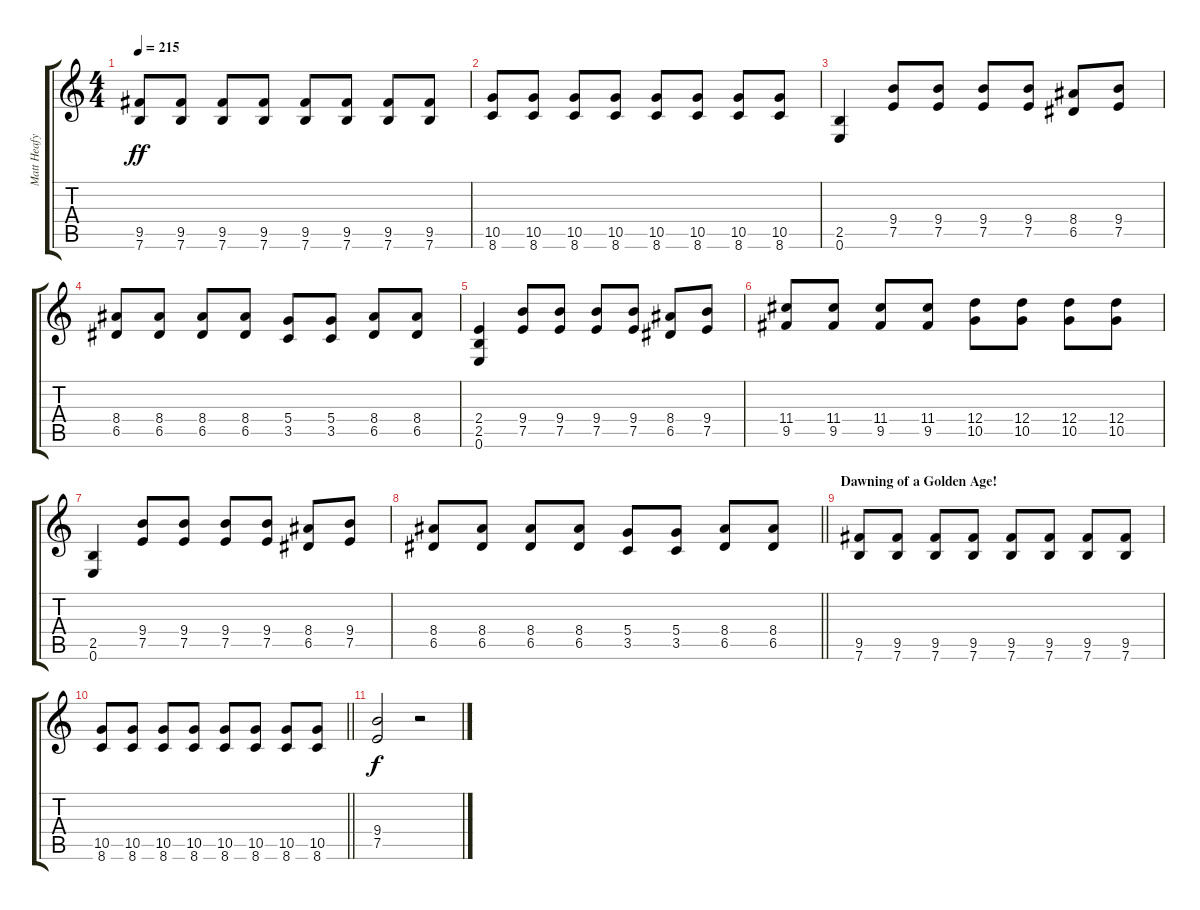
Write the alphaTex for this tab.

\track ("Matt Heafy (Trivium)" "Matt Heafy") {instrument distortionguitar}
\staff {score tabs}
\tuning (E4 B3 G3 D3 A2 E2) {hide}
\ts (4 4)
\tempo 215
\clef g2
\ks c
(9.5 7.6).8{dy ff} (9.5 7.6).8 (9.5 7.6).8 (9.5 7.6).8 (9.5 7.6).8 (9.5 7.6).8 (9.5 7.6).8 (9.5 7.6).8 |
(10.5 8.6).8 (10.5 8.6).8 (10.5 8.6).8 (10.5 8.6).8 (10.5 8.6).8 (10.5 8.6).8 (10.5 8.6).8 (10.5 8.6).8 |
(2.5 0.6).4 (9.4 7.5).8 (9.4 7.5).8 (9.4 7.5).8 (9.4 7.5).8 (8.4 6.5).8 (9.4 7.5).8 |
(8.4 6.5).8 (8.4 6.5).8 (8.4 6.5).8 (8.4 6.5).8 (5.4 3.5).8 (5.4 3.5).8 (8.4 6.5).8 (8.4 6.5).8 |
(2.4 2.5 0.6).4 (9.4 7.5).8 (9.4 7.5).8 (9.4 7.5).8 (9.4 7.5).8 (8.4 6.5).8 (9.4 7.5).8 |
(11.4 9.5).8 (11.4 9.5).8 (11.4 9.5).8 (11.4 9.5).8 (12.4 10.5).8 (12.4 10.5).8 (12.4 10.5).8 (12.4 10.5).8 |
(2.5 0.6).4 (9.4 7.5).8 (9.4 7.5).8 (9.4 7.5).8 (9.4 7.5).8 (8.4 6.5).8 (9.4 7.5).8 |
\barLineRight lightlight
(8.4 6.5).8 (8.4 6.5).8 (8.4 6.5).8 (8.4 6.5).8 (5.4 3.5).8 (5.4 3.5).8 (8.4 6.5).8 (8.4 6.5).8 |
\section ("" "Dawning of a Golden Age!")
(9.5 7.6).8 (9.5 7.6).8 (9.5 7.6).8 (9.5 7.6).8 (9.5 7.6).8 (9.5 7.6).8 (9.5 7.6).8 (9.5 7.6).8 |
\barLineRight lightlight
(10.5 8.6).8 (10.5 8.6).8 (10.5 8.6).8 (10.5 8.6).8 (10.5 8.6).8 (10.5 8.6).8 (10.5 8.6).8 (10.5 8.6).8 |
(9.4 7.5).2{dy f} r.2
